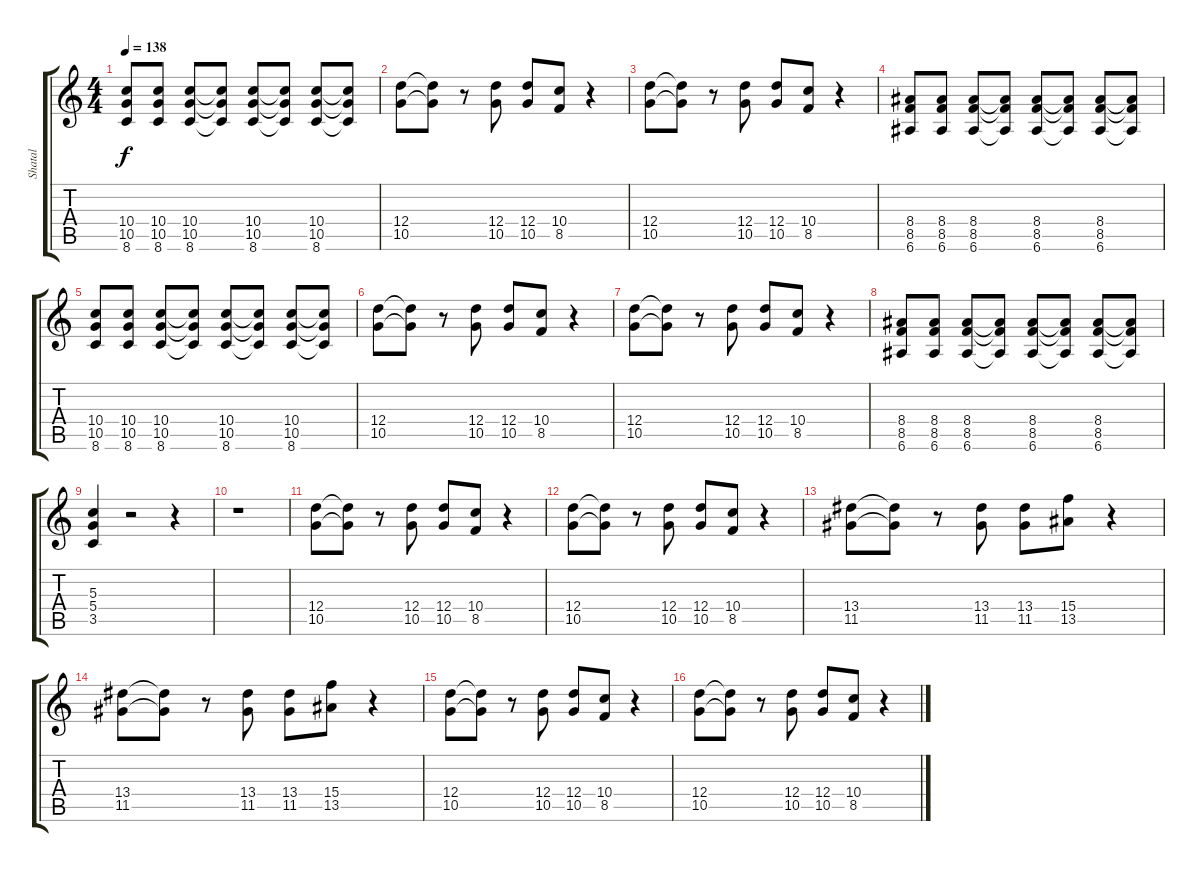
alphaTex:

\track ("Shatal" "Shatal") {instrument distortionguitar}
\staff {score tabs}
\tuning (E4 B3 G3 D3 A2 E2) {hide}
\ts (4 4)
\tempo 138
\clef g2
\ks c
(10.4 10.5 8.6).8{dy f} (10.4 10.5 8.6).8 (10.4 10.5 8.6).8 (10.4{t} 10.5{t} 8.6{t}).8 (10.4 10.5 8.6).8 (10.4{t} 10.5{t} 8.6{t}).8 (10.4 10.5 8.6).8 (10.4{t} 10.5{t} 8.6{t}).8 |
(12.4 10.5).8 (12.4{t} 10.5{t}).8 r.8 (12.4 10.5).8 (12.4 10.5).8 (10.4 8.5).8 r.4 |
(12.4 10.5).8 (12.4{t} 10.5{t}).8 r.8 (12.4 10.5).8 (12.4 10.5).8 (10.4 8.5).8 r.4 |
(8.4 8.5 6.6).8 (8.4 8.5 6.6).8 (8.4 8.5 6.6).8 (8.4{t} 8.5{t} 6.6{t}).8 (8.4 8.5 6.6).8 (8.4{t} 8.5{t} 6.6{t}).8 (8.4 8.5 6.6).8 (8.4{t} 8.5{t} 6.6{t}).8 |
(10.4 10.5 8.6).8 (10.4 10.5 8.6).8 (10.4 10.5 8.6).8 (10.4{t} 10.5{t} 8.6{t}).8 (10.4 10.5 8.6).8 (10.4{t} 10.5{t} 8.6{t}).8 (10.4 10.5 8.6).8 (10.4{t} 10.5{t} 8.6{t}).8 |
(12.4 10.5).8 (12.4{t} 10.5{t}).8 r.8 (12.4 10.5).8 (12.4 10.5).8 (10.4 8.5).8 r.4 |
(12.4 10.5).8 (12.4{t} 10.5{t}).8 r.8 (12.4 10.5).8 (12.4 10.5).8 (10.4 8.5).8 r.4 |
(8.4 8.5 6.6).8 (8.4 8.5 6.6).8 (8.4 8.5 6.6).8 (8.4{t} 8.5{t} 6.6{t}).8 (8.4 8.5 6.6).8 (8.4{t} 8.5{t} 6.6{t}).8 (8.4 8.5 6.6).8 (8.4{t} 8.5{t} 6.6{t}).8 |
(5.3 5.4 3.5).4 r.2 r.4 |
r.1 |
(12.4 10.5).8 (12.4{t} 10.5{t}).8 r.8 (12.4 10.5).8 (12.4 10.5).8 (10.4 8.5).8 r.4 |
(12.4 10.5).8 (12.4{t} 10.5{t}).8 r.8 (12.4 10.5).8 (12.4 10.5).8 (10.4 8.5).8 r.4 |
(13.4 11.5).8 (13.4{t} 11.5{t}).8 r.8 (13.4 11.5).8 (13.4 11.5).8 (15.4 13.5).8 r.4 |
(13.4 11.5).8 (13.4{t} 11.5{t}).8 r.8 (13.4 11.5).8 (13.4 11.5).8 (15.4 13.5).8 r.4 |
(12.4 10.5).8 (12.4{t} 10.5{t}).8 r.8 (12.4 10.5).8 (12.4 10.5).8 (10.4 8.5).8 r.4 |
(12.4 10.5).8 (12.4{t} 10.5{t}).8 r.8 (12.4 10.5).8 (12.4 10.5).8 (10.4 8.5).8 r.4
